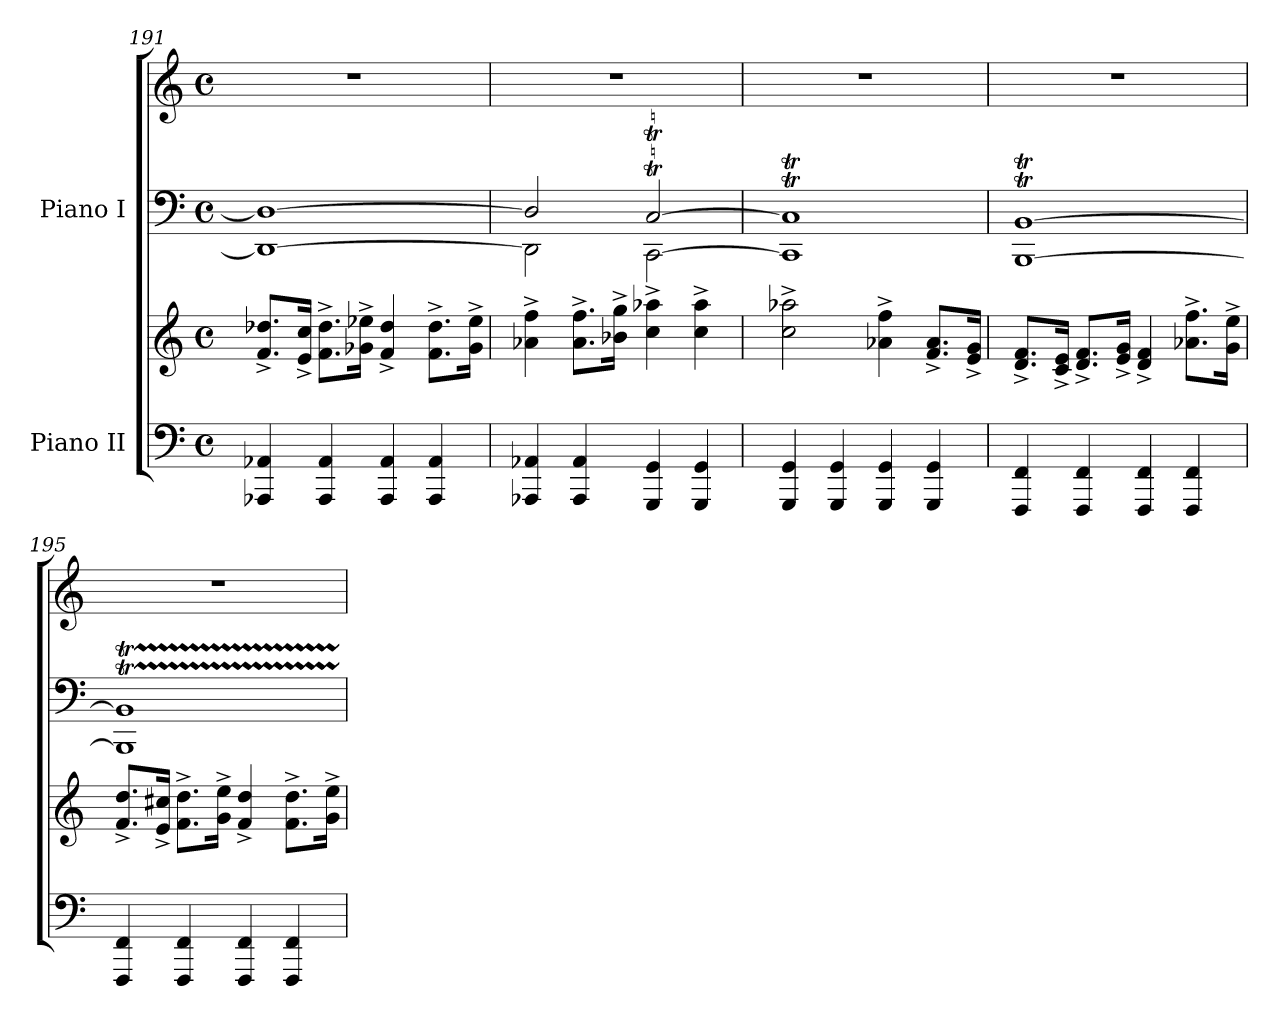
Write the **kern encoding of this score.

**kern	**kern	**kern	**kern
*part2	*part2	*part1	*part1
*staff4	*staff3	*staff2	*staff1
*I"Piano II	*	*I"Piano I	*
!!LO:PB:g=z
*clefF4	*clefG2	*clefF4	*clefG2
*k[]	*k[]	*k[]	*k[]
*M4/4	*M4/4	*M4/4	*M4/4
*met(c)	*met(c)	*met(c)	*met(c)
=191	=191	=191	=191
*	*	*^	*
*	*	*	*^	*
*	*	*	*	*^	*
4AAA-X/ 4AA-X/	8.f/^ 8.dd-X/^L	1D-_	1E-Xyy	1DD-_	1EE-Xyy	1r
.	16e/^ 16cc/^Jk	.	.	.	.	.
4AAA-/ 4AA-/	8.f\^ 8.dd-\^L	.	.	.	.	.
.	16g-X\^ 16ee-X\^Jk	.	.	.	.	.
4AAA-/ 4AA-/	4f/^ 4dd-/^	.	.	.	.	.
4AAA-/ 4AA-/	8.f\^ 8.dd-\^L	.	.	.	.	.
.	16g-\^ 16ee-\^Jk	.	.	.	.	.
=192	=192	=192	=192	=192	=192	=192
4AAA-X/ 4AA-X/	4a-X\^ 4ff\^	2D-/]	2E-X/yy	2DD-\]	2EE-X\yy	1r
4AAA-/ 4AA-/	8.a-\^ 8.ff\^L	.	.	.	.	.
.	16b-X\^ 16gg\^Jk	.	.	.	.	.
4GGG/ 4GG/	4cc\^ 4aa-X\^	[2CT/	2D-X/yy	[2CCT\	2DD-X\yy	.
4GGG/ 4GG/	4cc\^ 4aa-\^	.	.	.	.	.
=193	=193	=193	=193	=193	=193	=193
4GGG/ 4GG/	2cc\^ 2aa-X\^	1CT]	1D-Xyy	1CCT]	1DD-Xyy	1r
4GGG/ 4GG/	.	.	.	.	.	.
4GGG/ 4GG/	4a-X\^ 4ff\^	.	.	.	.	.
4GGG/ 4GG/	8.f/^ 8.a-/^L	.	.	.	.	.
.	16e/^ 16g/^Jk	.	.	.	.	.
=194	=194	=194	=194	=194	=194	=194
4FFF/ 4FF/	8.d/^ 8.f/^L	[1BBt	1Cyy	[1BBBt	1CCyy	1r
.	16c/^ 16e/^Jk	.	.	.	.	.
4FFF/ 4FF/	8.d/^ 8.f/^L	.	.	.	.	.
.	16e/^ 16g/^Jk	.	.	.	.	.
4FFF/ 4FF/	4d/^ 4f/^	.	.	.	.	.
4FFF/ 4FF/	8.a-X\^ 8.ff\^L	.	.	.	.	.
.	16g\^ 16ee\^Jk	.	.	.	.	.
!!LO:LB:g=z
=195	=195	=195	=195	=195	=195	=195
4FFF/ 4FF/	8.f/^ 8.dd/^L	1BBtt]	1Cyy	1BBBtt]	1CCyy	1r
.	16e/^ 16cc#X/^Jk	.	.	.	.	.
4FFF/ 4FF/	8.f\^ 8.dd\^L	.	.	.	.	.
.	16g\^ 16ee\^Jk	.	.	.	.	.
4FFF/ 4FF/	4f/^ 4dd/^	.	.	.	.	.
4FFF/ 4FF/	8.f\^ 8.dd\^L	.	.	.	.	.
.	16g\^ 16ee\^Jk	.	.	.	.	.
*	*	*v	*v	*v	*v	*
=	=	=	=
*-	*-	*-	*-
